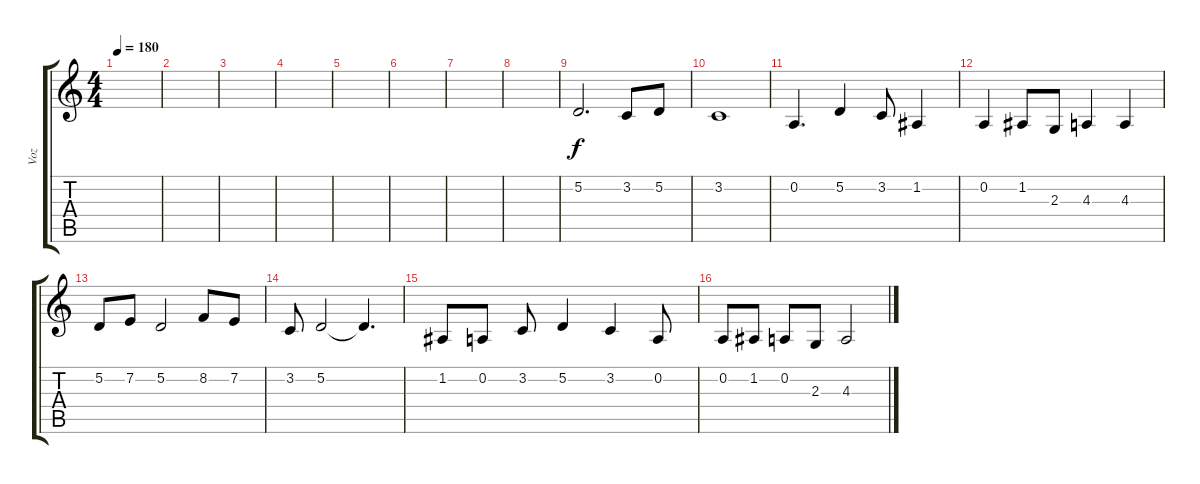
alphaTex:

\track ("Voz" "Voz") {instrument viola}
\staff {score tabs}
\tuning (D4 A3 F3 C3 G2 D2) {hide}
\ts (4 4)
\tempo 180
\clef g2
\ks c
|
|
|
|
|
|
|
|
5.2.2{d} 3.2.8 5.2.8 |
3.2.1 |
0.2.4{d} 5.2.4 3.2.8 1.2.4 |
0.2.4 1.2.8 2.3.8 4.3.4 4.3.4 |
5.2.8 7.2.8 5.2.2 8.2.8 7.2.8 |
3.2.8 5.2.2 5.2{t}.4{d} |
1.2.8 0.2.8 3.2.8 5.2.4 3.2.4 0.2.8 |
0.2.8 1.2.8 0.2.8 2.3.8 4.3.2
